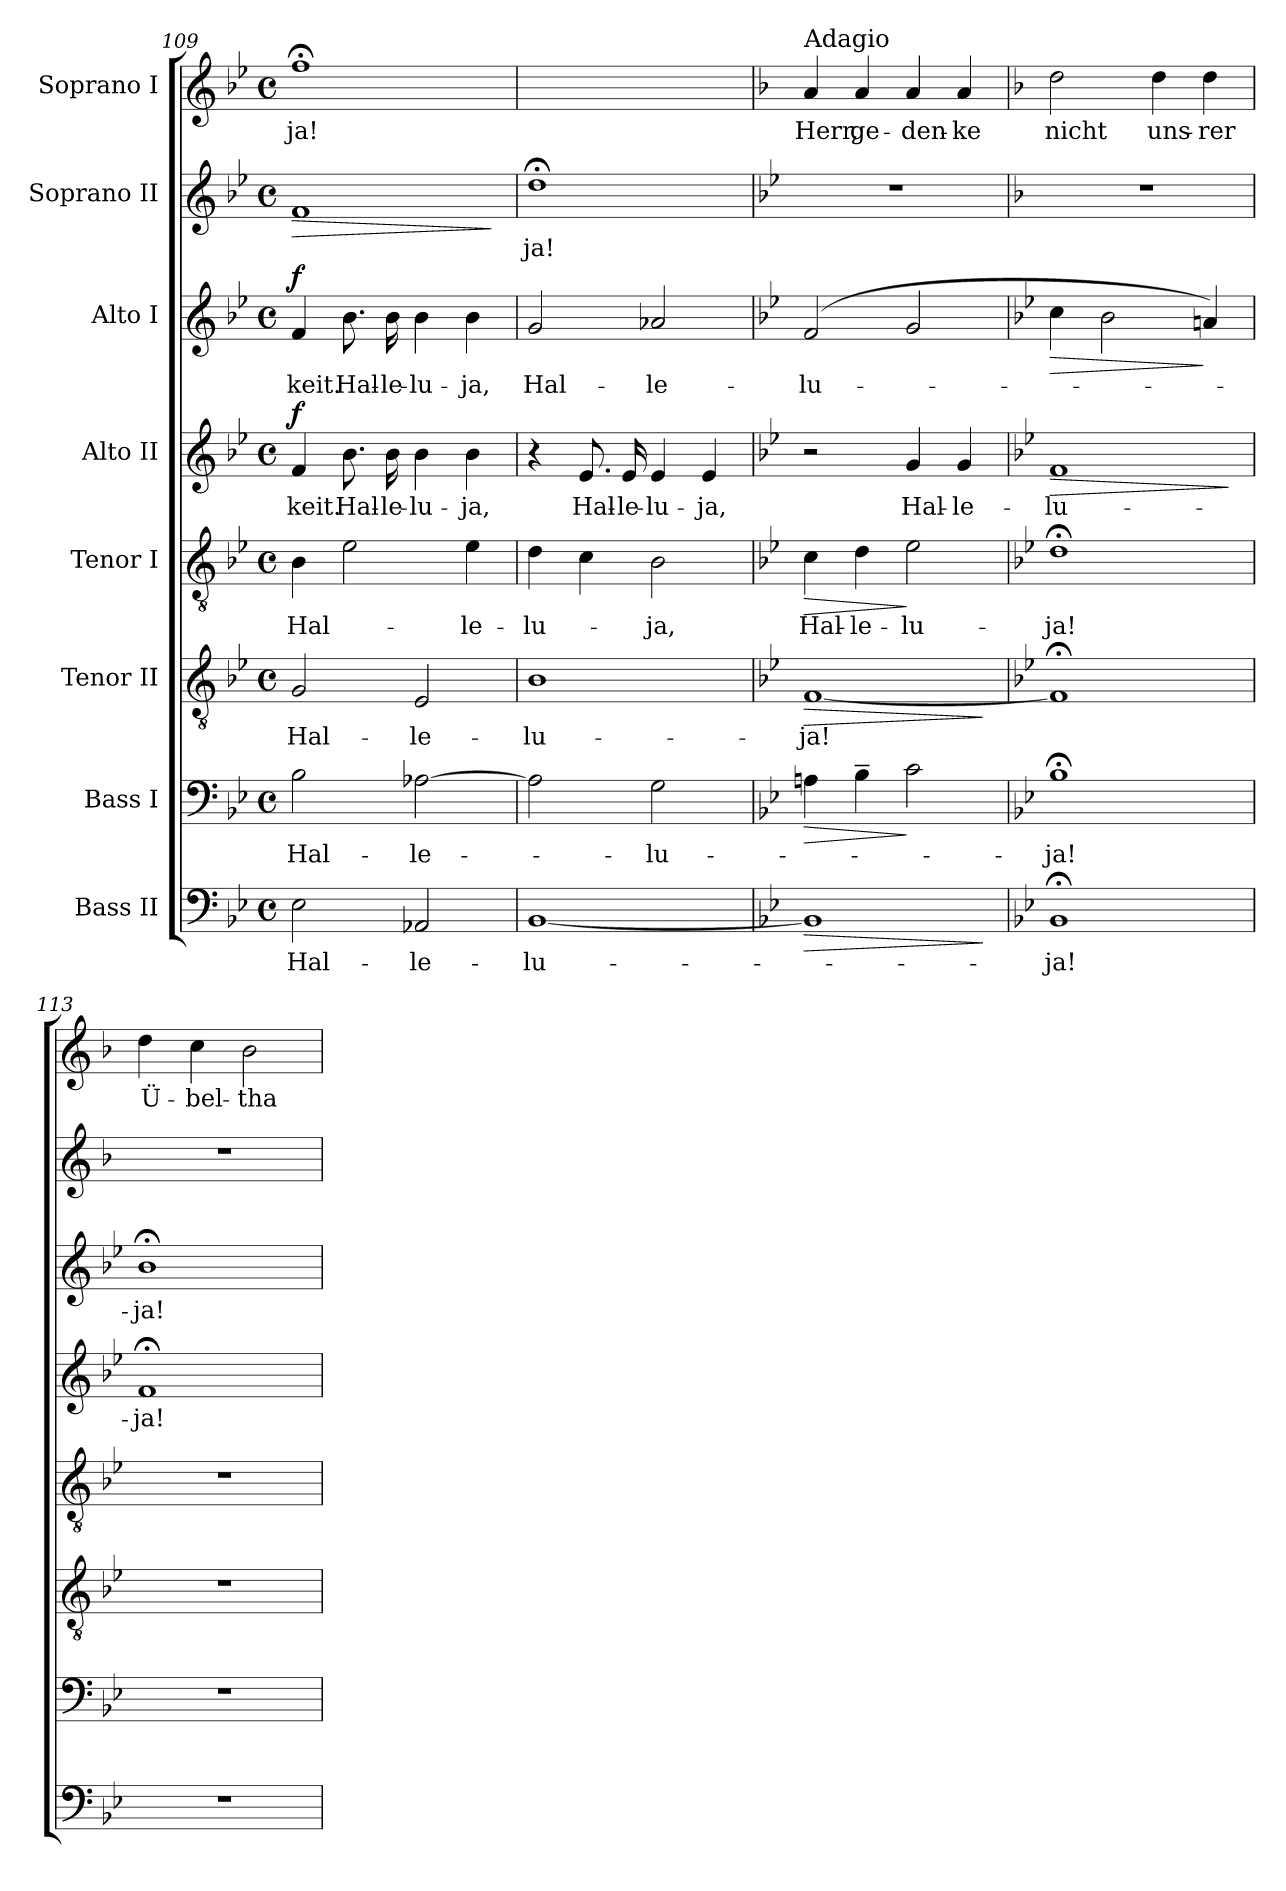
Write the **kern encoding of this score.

**kern	**text	**dynam	**kern	**text	**dynam	**kern	**text	**dynam	**kern	**text	**dynam	**kern	**text	**dynam	**kern	**text	**dynam	**kern	**text	**dynam	**kern	**text
*part8	*part8	*part8	*part7	*part7	*part7	*part6	*part6	*part6	*part5	*part5	*part5	*part4	*part4	*part4	*part3	*part3	*part3	*part2	*part2	*part2	*part1	*part1
*staff8	*staff8	*staff8	*staff7	*staff7	*staff7	*staff6	*staff6	*staff6	*staff5	*staff5	*staff5	*staff4	*staff4	*staff4	*staff3	*staff3	*staff3	*staff2	*staff2	*staff2	*staff1	*staff1
*I"Bass II	*	*	*I"Bass I	*	*	*I"Tenor II	*	*	*I"Tenor I	*	*	*I"Alto II	*	*	*I"Alto I	*	*	*I"Soprano II	*	*	*I"Soprano I	*
!!LO:LB:g=z
*clefF4	*	*	*clefF4	*	*	*clefGv2	*	*	*clefGv2	*	*	*clefG2	*	*	*clefG2	*	*	*clefG2	*	*	*clefG2	*
*k[b-e-]	*	*	*k[b-e-]	*	*	*k[b-e-]	*	*	*k[b-e-]	*	*	*k[b-e-]	*	*	*k[b-e-]	*	*	*k[b-e-]	*	*	*k[b-e-]	*
*B-:	*	*	*B-:	*	*	*B-:	*	*	*B-:	*	*	*B-:	*	*	*B-:	*	*	*B-:	*	*	*B-:	*
*M4/4	*	*	*M4/4	*	*	*M4/4	*	*	*M4/4	*	*	*M4/4	*	*	*M4/4	*	*	*M4/4	*	*	*M4/4	*
*met(c)	*	*	*met(c)	*	*	*met(c)	*	*	*met(c)	*	*	*met(c)	*	*	*met(c)	*	*	*met(c)	*	*	*met(c)	*
=109	=109	=109	=109	=109	=109	=109	=109	=109	=109	=109	=109	=109	=109	=109	=109	=109	=109	=109	=109	=109	=109	=109
!	!LO:LY:b	!	!	!LO:LY:b	!	!	!LO:LY:b	!	!	!LO:LY:b	!	!	!LO:LY:b	!LO:DY:a	!	!LO:LY:b	!LO:DY:a	!	!	!LO:HP:b	!	!LO:LY:b
2E-\	Hal-	.	2B-\	Hal-	.	2G/	Hal-	.	4B-\	Hal-	.	4f/	-keit.	f	4f/	-keit.	f	1f	.	>	1ff;<	-ja!
!	!	!	!	!	!	!	!	!	!	!	!	!	!LO:LY:b	!	!	!LO:LY:b	!	!	!	!	!	!
.	.	.	.	.	.	.	.	.	2e-\	.	.	8.b-\	Hal-	.	8.b-\	Hal-	.	.	.	.	.	.
!	!	!	!	!	!	!	!	!	!	!	!	!	!LO:LY:b	!	!	!LO:LY:b	!	!	!	!	!	!
.	.	.	.	.	.	.	.	.	.	.	.	16b-\	-le-	.	16b-\	-le-	.	.	.	.	.	.
!	!LO:LY:b	!	!	!LO:LY:b	!	!	!LO:LY:b	!	!	!	!	!	!LO:LY:b	!	!	!LO:LY:b	!	!	!	!	!	!
2AA-X/	-le-	.	[2A-X\	-le-	.	2E-/	-le-	.	.	.	.	4b-\	-lu-	.	4b-\	-lu-	.	.	.	.	.	.
!	!	!	!	!	!	!	!	!	!	!LO:LY:b	!	!	!LO:LY:b	!	!	!LO:LY:b	!	!	!	!	!	!
.	.	.	.	.	.	.	.	.	4e-\	-le-	.	4b-\	-ja,	.	4b-\	-ja,	.	.	.	.	.	.
.	.	.	.	.	.	.	.	.	.	.	.	.	.	.	.	.	.	.	.	]	.	.
=110	=110	=110	=110	=110	=110	=110	=110	=110	=110	=110	=110	=110	=110	=110	=110	=110	=110	=110	=110	=110	=110	=110
!	!LO:LY:b	!	!	!	!	!	!LO:LY:b	!	!	!LO:LY:b	!	!	!	!	!	!LO:LY:b	!	!	!LO:LY:b	!	!	!
[1BB-	-lu-	.	2A-\]	.	.	1B-	-lu-	.	4d\	-lu-	.	4r	.	.	2g/	Hal-	.	1dd;<	-ja!	.	4ryy	.
!	!	!	!	!	!	!	!	!	!	!	!	!	!LO:LY:b	!	!	!	!	!	!	!	!	!
.	.	.	.	.	.	.	.	.	4c\	.	.	8.e-/	Hal-	.	.	.	.	.	.	.	4ryy	.
!	!	!	!	!	!	!	!	!	!	!	!	!	!LO:LY:b	!	!	!	!	!	!	!	!	!
.	.	.	.	.	.	.	.	.	.	.	.	16e-/	-le-	.	.	.	.	.	.	.	.	.
!	!	!	!	!LO:LY:b	!	!	!	!	!	!LO:LY:b	!	!	!LO:LY:b	!	!	!LO:LY:b	!	!	!	!	!	!
.	.	.	2G\	-lu-	.	.	.	.	2B-\	-ja,	.	4e-/	-lu-	.	2a-X/	-le-	.	.	.	.	4ryy	.
!	!	!	!	!	!	!	!	!	!	!	!	!	!LO:LY:b	!	!	!	!	!	!	!	!	!
.	.	.	.	.	.	.	.	.	.	.	.	4e-/	-ja,	.	.	.	.	.	.	.	4ryy	.
!!LO:LB:g=z
=111	=111	=111	=111	=111	=111	=111	=111	=111	=111	=111	=111	=111	=111	=111	=111	=111	=111	=111	=111	=111	=111	=111
*	*	*	*	*	*	*	*	*	*	*	*	*	*	*	*	*	*	*	*	*	*k[b-]	*
*	*	*	*	*	*	*	*	*	*	*	*	*	*	*	*	*	*	*	*	*	*F:	*
!	!	!	!	!	!	!	!	!	!	!	!	!	!	!	!	!	!	!	!	!	!LO:TX:a:t=Adagio	!
!	!	!LO:HP:b	!	!	!LO:HP:b	!	!LO:LY:b	!LO:HP:b	!	!LO:LY:b	!LO:HP:b	!	!	!	!	!LO:LY:b	!	!	!	!	!	!LO:LY:b
1BB-]	.	>	4An\	.	>	[1F	-ja!	>	4c\	Hal-	>	2r	.	.	(<2f/	-lu-	.	1r	.	.	4a/	Herr,
!	!	!	!	!	!	!	!	!	!	!LO:LY:b	!	!	!	!	!	!	!	!	!	!	!	!LO:LY:b
.	.	.	4B-~\	.	.	.	.	.	4d\	-le-	.	.	.	.	.	.	.	.	.	.	4a/	ge-
!	!	!	!	!	!	!	!	!	!	!LO:LY:b	!	!	!LO:LY:b	!	!	!	!	!	!	!	!	!LO:LY:b
.	.	.	2c\	.	]	.	.	.	2e-\	-lu-	]	4g/	Hal-	.	2g/	.	.	.	.	.	4a/	-den-
!	!	!	!	!	!	!	!	!	!	!	!	!	!LO:LY:b	!	!	!	!	!	!	!	!	!LO:LY:b
.	.	.	.	.	.	.	.	.	.	.	.	4g/	-le-	.	.	.	.	.	.	.	4a/	-ke
.	.	]	.	.	.	.	.	]	.	.	.	.	.	.	.	.	.	.	.	.	.	.
!!LO:LB:g=z
=112	=112	=112	=112	=112	=112	=112	=112	=112	=112	=112	=112	=112	=112	=112	=112	=112	=112	=112	=112	=112	=112	=112
*	*	*	*	*	*	*	*	*	*	*	*	*	*	*	*	*	*	*k[b-]	*	*	*	*
*	*	*	*	*	*	*	*	*	*	*	*	*	*	*	*	*	*	*F:	*	*	*	*
!	!LO:LY:b	!	!	!LO:LY:b	!	!	!	!	!	!LO:LY:b	!	!	!LO:LY:b	!LO:HP:b	!	!	!LO:HP:b	!	!	!	!	!LO:LY:b
1BB-;<	-ja!	.	1B-;<	-ja!	.	1F;<]	.	.	1d;<	-ja!	.	1f	-lu-	>	4cc\	.	>	1r	.	.	2dd\	nicht
.	.	.	.	.	.	.	.	.	.	.	.	.	.	.	2b-\	.	.	.	.	.	.	.
!	!	!	!	!	!	!	!	!	!	!	!	!	!	!	!	!	!	!	!	!	!	!LO:LY:b
.	.	.	.	.	.	.	.	.	.	.	.	.	.	.	.	.	.	.	.	.	4dd\	uns-
!	!	!	!	!	!	!	!	!	!	!	!	!	!	!	!	!	!	!	!	!	!	!LO:LY:b
.	.	.	.	.	.	.	.	.	.	.	.	.	.	.	4an/)	.	]	.	.	.	4dd\	-rer
.	.	.	.	.	.	.	.	.	.	.	.	.	.	]	.	.	.	.	.	.	.	.
=113	=113	=113	=113	=113	=113	=113	=113	=113	=113	=113	=113	=113	=113	=113	=113	=113	=113	=113	=113	=113	=113	=113
!	!	!	!	!	!	!	!	!	!	!	!	!	!LO:LY:b	!	!	!LO:LY:b	!	!	!	!	!	!LO:LY:b
1r	.	.	1r	.	.	1r	.	.	1r	.	.	1f;<	-ja!	.	1b-;<	-ja!	.	1r	.	.	4dd\	Ü-
!	!	!	!	!	!	!	!	!	!	!	!	!	!	!	!	!	!	!	!	!	!	!LO:LY:b
.	.	.	.	.	.	.	.	.	.	.	.	.	.	.	.	.	.	.	.	.	4cc\	-bel-
!	!	!	!	!	!	!	!	!	!	!	!	!	!	!	!	!	!	!	!	!	!	!LO:LY:b
.	.	.	.	.	.	.	.	.	.	.	.	.	.	.	.	.	.	.	.	.	2b-\	-tha-
=	=	=	=	=	=	=	=	=	=	=	=	=	=	=	=	=	=	=	=	=	=	=
*-	*-	*-	*-	*-	*-	*-	*-	*-	*-	*-	*-	*-	*-	*-	*-	*-	*-	*-	*-	*-	*-	*-
